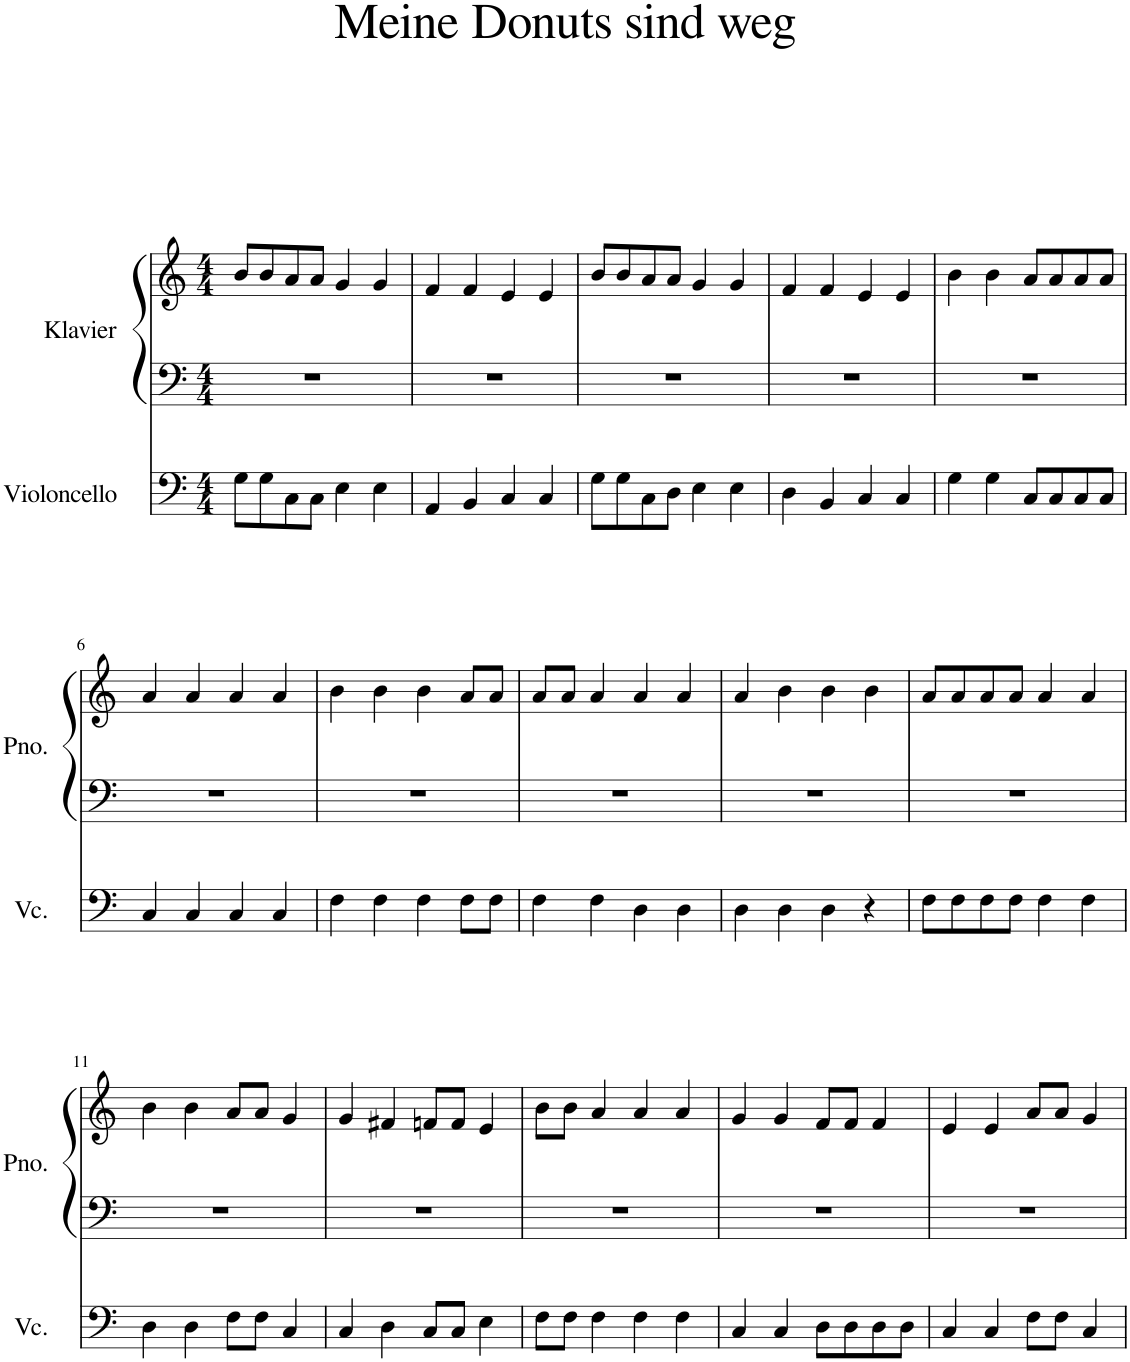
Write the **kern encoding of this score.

**kern	**kern	**kern
*part2	*part1	*part1
*staff3	*staff2	*staff1
*I"Violoncello	*I"Klavier	*
*I'Vc.	*	*
*clefF4	*clefF4	*clefG2
*k[]	*k[]	*k[]
*M4/4	*M4/4	*M4/4
=1	=1	=1
8G\L	1r	8b/L
8G\	.	8b/
8C\	.	8a/
8C\J	.	8a/J
4E\	.	4g/
4E\	.	4g/
=2	=2	=2
4AA/	1r	4f/
4BB/	.	4f/
4C/	.	4e/
4C/	.	4e/
=3	=3	=3
8G\L	1r	8b/L
8G\	.	8b/
8C\	.	8a/
8D\J	.	8a/J
4E\	.	4g/
4E\	.	4g/
=4	=4	=4
4D\	1r	4f/
4BB/	.	4f/
4C/	.	4e/
4C/	.	4e/
=5	=5	=5
4G\	1r	4b\
4G\	.	4b\
8C/L	.	8a/L
8C/	.	8a/
8C/	.	8a/
8C/J	.	8a/J
!!LO:LB:g=z
=6	=6	=6
4C/	1r	4a/
4C/	.	4a/
4C/	.	4a/
4C/	.	4a/
=7	=7	=7
4F\	1r	4b\
4F\	.	4b\
4F\	.	4b\
8F\L	.	8a/L
8F\J	.	8a/J
=8	=8	=8
4F\	1r	8a/L
.	.	8a/J
4F\	.	4a/
4D\	.	4a/
4D\	.	4a/
=9	=9	=9
4D\	1r	4a/
4D\	.	4b\
4D\	.	4b\
4r	.	4b\
=10	=10	=10
8F\L	1r	8a/L
8F\	.	8a/
8F\	.	8a/
8F\J	.	8a/J
4F\	.	4a/
4F\	.	4a/
!!LO:LB:g=z
=11	=11	=11
4D\	1r	4b\
4D\	.	4b\
8F\L	.	8a/L
8F\J	.	8a/J
4C/	.	4g/
=12	=12	=12
4C/	1r	4g/
4D\	.	4f#X/
8C/L	.	8fn/L
8C/J	.	8f/J
4E\	.	4e/
=13	=13	=13
8F\L	1r	8b\L
8F\J	.	8b\J
4F\	.	4a/
4F\	.	4a/
4F\	.	4a/
=14	=14	=14
4C/	1r	4g/
4C/	.	4g/
8D\L	.	8f/L
8D\	.	8f/J
8D\	.	4f/
8D\J	.	.
=15	=15	=15
4C/	1r	4e/
4C/	.	4e/
8F\L	.	8a/L
8F\J	.	8a/J
4C/	.	4g/
=	=	=
*-	*-	*-
